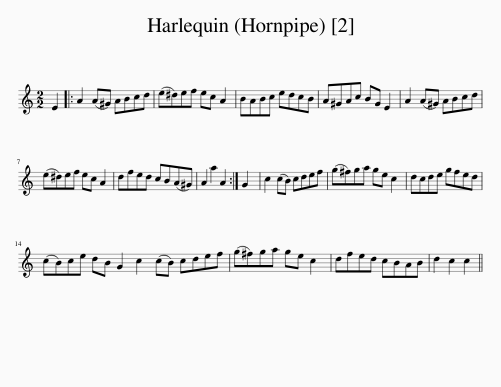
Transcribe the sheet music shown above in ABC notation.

X:1
L:1/8
M:2/2
I:linebreak $
K:C
V:1 treble
V:1
 E2 |: A2 (A^G) ABcd | (e^d)ef ec A2 | BABc edcB | A^GAc BG E2 | %5
 A2 (A^G) ABcd |$ (e^d)ef ec A2 | dfed cB(A^G) | A2 a2 A2 :| G2 | %10
 c2 (cB) cdef | (g^f)ga ge c2 | dcde gfed |$ (cB)ce dB G2 c2 (cB) cdef | (g^f)ga ge c2 | %15
 dfed cBAB | d2 c2 c2 || %17
